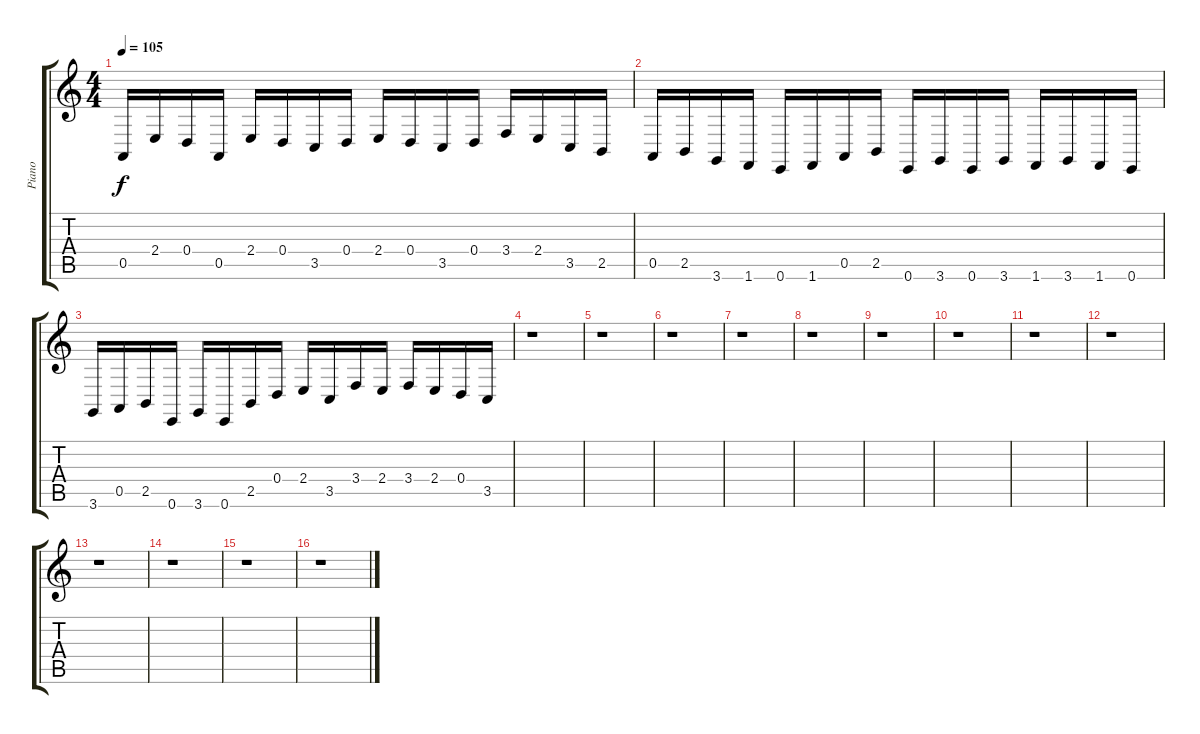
\track ("Piano" "Piano") {instrument brightacousticpiano}
\staff {score tabs}
\tuning (E4 B3 G3 D3 A2 E2) {hide}
\ts (4 4)
\tempo 105
\clef g2
\ks c
0.5.16{dy f} 2.4.16 0.4.16 0.5.16 2.4.16 0.4.16 3.5.16 0.4.16 2.4.16 0.4.16 3.5.16 0.4.16 3.4.16 2.4.16 3.5.16 2.5.16 |
0.5.16 2.5.16 3.6.16 1.6.16 0.6.16 1.6.16 0.5.16 2.5.16 0.6.16 3.6.16 0.6.16 3.6.16 1.6.16 3.6.16 1.6.16 0.6.16 |
3.6.16 0.5.16 2.5.16 0.6.16 3.6.16 0.6.16 2.5.16 0.4.16 2.4.16 3.5.16 3.4.16 2.4.16 3.4.16 2.4.16 0.4.16 3.5.16 |
r.1 |
r.1 |
r.1 |
r.1 |
r.1 |
r.1 |
r.1 |
r.1 |
r.1 |
r.1 |
r.1 |
r.1 |
r.1
